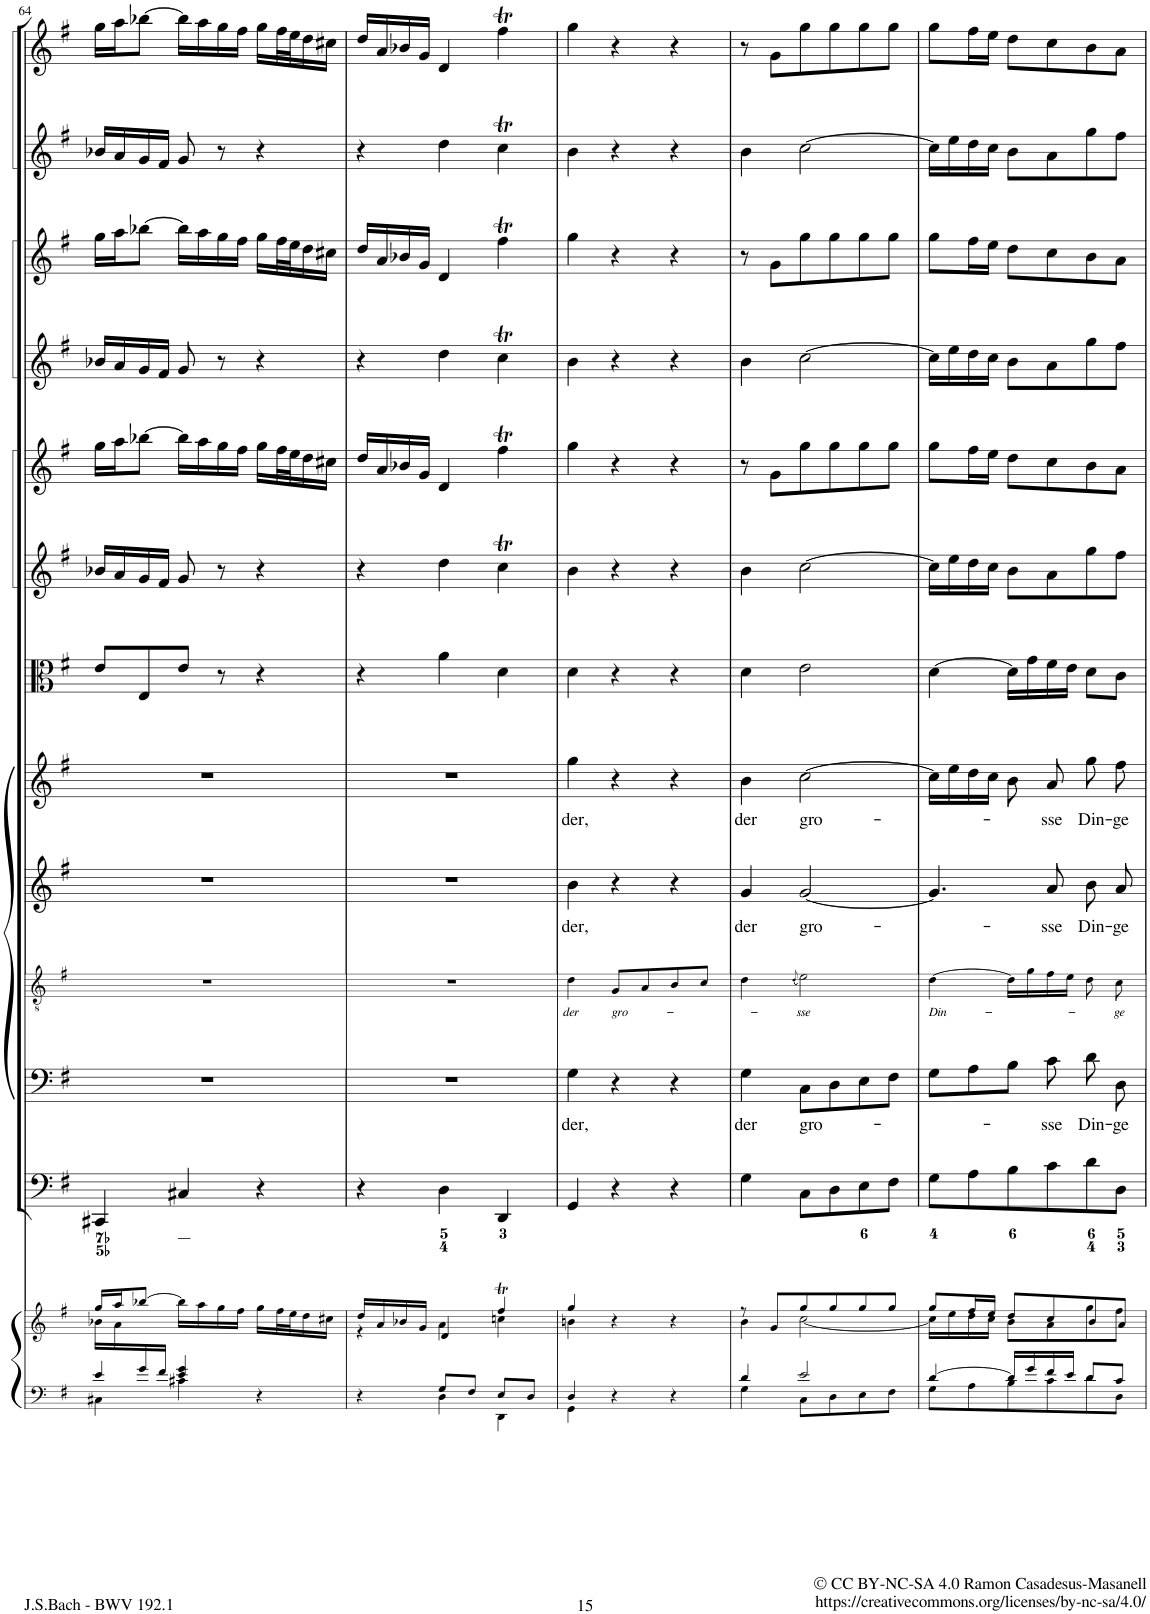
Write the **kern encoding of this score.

**kern	**kern	**kern	**kern	**text	**kern	**text	**kern	**text	**kern	**text	**kern	**kern	**kern	**kern	**kern	**kern	**kern
*part13	*part13	*part12	*part11	*part11	*part10	*part10	*part9	*part9	*part8	*part8	*part7	*part6	*part5	*part4	*part3	*part2	*part1
*staff14	*staff13	*staff12	*staff11	*staff11	*staff10	*staff10	*staff9	*staff9	*staff8	*staff8	*staff7	*staff6	*staff5	*staff4	*staff3	*staff2	*staff1
*I"Piano reduction	*	*I"Continuo	*I"Basso	*	*I"Tenore *	*	*I"Alto	*	*I"Soprano	*	*I"Viola	*I"Violino II	*I"Violino I	*I"Oboe II	*I"Oboe I	*I"Flauto traverso II	*I"Flauto traverso I
*I'Pno	*	*	*	*	*	*	*	*	*	*	*I'Vla	*I'Vln	*I'Vln	*I'Ob	*I'Ob	*	*
!!LO:PB:g=z
*clefF4	*clefG2	*clefF4	*clefF4	*	*clefGv2	*	*clefG2	*	*clefG2	*	*clefC3	*clefG2	*clefG2	*clefG2	*clefG2	*clefG2	*clefG2
*k[f#]	*k[f#]	*k[f#]	*k[f#]	*	*k[f#]	*	*k[f#]	*	*k[f#]	*	*k[f#]	*k[f#]	*k[f#]	*k[f#]	*k[f#]	*k[f#]	*k[f#]
*M3/4	*M3/4	*M3/4	*M3/4	*	*M3/4	*	*M3/4	*	*M3/4	*	*M3/4	*M3/4	*M3/4	*M3/4	*M3/4	*M3/4	*M3/4
=64	=64	=64	=64	=64	=64	=64	=64	=64	=64	=64	=64	=64	=64	=64	=64	=64	=64
*^	*^	*	*	*	*	*	*	*	*	*	*	*	*	*	*	*	*
*	*^	*	*	*	*	*	*	*	*	*	*	*	*	*	*	*	*	*	*
8ryy	4e/	4C#X\	16gg/LL	16b-X\LL	4CC#X/	2.r	.	2.r	.	2.r	.	2.r	.	8e/L	16b-X/LL	16gg\LL	16b-X/LL	16gg\LL	16b-X/LL	16gg\LL
.	.	.	16aa/J	16a\	.	.	.	.	.	.	.	.	.	.	16a/	16aa\J	16a/	16aa\J	16a/	16aa\J
16g/	.	.	[8bb-X/J	8ryy	.	.	.	.	.	.	.	.	.	8E/	16g/	[8bb-X\J	16g/	[8bb-X\J	16g/	[8bb-X\J
16f#/JJ	.	.	.	.	.	.	.	.	.	.	.	.	.	.	16f#/JJ	.	16f#/JJ	.	16f#/JJ	.
2ryy	4e/ 4g/	4c#X\	16bb-\LL]	2ryy	4C#X/	.	.	.	.	.	.	.	.	8e/J	8g/	16bb-\LL]	8g/	16bb-\LL]	8g/	16bb-\LL]
.	.	.	16aa\	.	.	.	.	.	.	.	.	.	.	.	.	16aa\	.	16aa\	.	16aa\
.	.	.	16gg\	.	.	.	.	.	.	.	.	.	.	8r	8r	16gg\	8r	16gg\	8r	16gg\
.	.	.	16ff#\JJ	.	.	.	.	.	.	.	.	.	.	.	.	16ff#\JJ	.	16ff#\JJ	.	16ff#\JJ
.	4r	4ryy	16gg\LL	.	4r	.	.	.	.	.	.	.	.	4r	4r	16gg\LL	4r	16gg\LL	4r	16gg\LL
.	.	.	32ff#\L	.	.	.	.	.	.	.	.	.	.	.	.	32ff#\L	.	32ff#\L	.	32ff#\L
.	.	.	32ee\J	.	.	.	.	.	.	.	.	.	.	.	.	32ee\J	.	32ee\J	.	32ee\J
.	.	.	16dd\	.	.	.	.	.	.	.	.	.	.	.	.	16dd\	.	16dd\	.	16dd\
.	.	.	16cc#X\JJ	.	.	.	.	.	.	.	.	.	.	.	.	16cc#X\JJ	.	16cc#X\JJ	.	16cc#X\JJ
*	*v	*v	*	*	*	*	*	*	*	*	*	*	*	*	*	*	*	*	*	*
=65	=65	=65	=65	=65	=65	=65	=65	=65	=65	=65	=65	=65	=65	=65	=65	=65	=65	=65	=65
4r	4ryy	16dd/LL	4r	4r	2.r	.	2.r	.	2.r	.	2.r	.	4r	4r	16dd/LL	4r	16dd/LL	4r	16dd/LL
.	.	16a/	.	.	.	.	.	.	.	.	.	.	.	.	16a/	.	16a/	.	16a/
.	.	16b-X/	.	.	.	.	.	.	.	.	.	.	.	.	16b-X/	.	16b-X/	.	16b-X/
.	.	16g/JJ	.	.	.	.	.	.	.	.	.	.	.	.	16g/JJ	.	16g/JJ	.	16g/JJ
8G/L	4D\	4d/	4a\	4D\	.	.	.	.	.	.	.	.	4a\	4dd\	4d/	4dd\	4d/	4dd\	4d/
8F#/J	.	.	.	.	.	.	.	.	.	.	.	.	.	.	.	.	.	.	.
8E/L	4DD\	4ff#t/	4ccn\	4DD/	.	.	.	.	.	.	.	.	4d\	4ccT\	4ff#t\	4ccT\	4ff#t\	4ccT\	4ff#t\
8D/J	.	.	.	.	.	.	.	.	.	.	.	.	.	.	.	.	.	.	.
=66	=66	=66	=66	=66	=66	=66	=66	=66	=66	=66	=66	=66	=66	=66	=66	=66	=66	=66	=66
!	!	!	!	!	!	!LO:LY:b	!	!LO:LY:b	!	!LO:LY:b	!	!LO:LY:b	!	!	!	!	!	!	!
4D/	4GG\	4gg/	4bn\	4GG/	4G\	der,	4d\	der	4b\	der,	4gg\	der,	4d\	4b\	4gg\	4b\	4gg\	4b\	4gg\
!	!	!	!	!	!	!	!	!LO:LY:b	!	!	!	!	!	!	!	!	!	!	!
4r	4ryy	4r	4ryy	4r	4r	.	8G/L	gro-	4r	.	4r	.	4r	4r	4r	4r	4r	4r	4r
.	.	.	.	.	.	.	8A/	.	.	.	.	.	.	.	.	.	.	.	.
4r	4ryy	4r	4ryy	4r	4r	.	8B/	.	4r	.	4r	.	4r	4r	4r	4r	4r	4r	4r
.	.	.	.	.	.	.	8c/J	.	.	.	.	.	.	.	.	.	.	.	.
=67	=67	=67	=67	=67	=67	=67	=67	=67	=67	=67	=67	=67	=67	=67	=67	=67	=67	=67	=67
!	!	!	!	!	!	!LO:LY:b	!	!	!	!LO:LY:b	!	!LO:LY:b	!	!	!	!	!	!	!
4d/	4G\	8r	4b\	4G\	4G\	der	4d\	.	4g/	der	4b\	der	4d\	4b\	8r	4b\	8r	4b\	8r
.	.	8g/L	.	.	.	.	.	.	.	.	.	.	.	.	8g\L	.	8g\L	.	8g\L
.	.	.	.	.	.	.	(8qd/	.	.	.	.	.	.	.	.	.	.	.	.
!	!	!	!	!	!	!LO:LY:b	!	!LO:LY:b	!	!LO:LY:b	!	!LO:LY:b	!	!	!	!	!	!	!
2e/	8C\L	8gg/	[2cc\	8C\L	8C\L	gro-	2e\)	-sse	[2g/	gro-	[2cc\	gro-	2e\	[2cc\	8gg\	[2cc\	8gg\	[2cc\	8gg\
.	8D\	8gg/	.	8D\	8D\	.	.	.	.	.	.	.	.	.	8gg\	.	8gg\	.	8gg\
.	8E\	8gg/	.	8E\	8E\	.	.	.	.	.	.	.	.	.	8gg\	.	8gg\	.	8gg\
.	8F#\J	8gg/J	.	8F#\J	8F#\J	.	.	.	.	.	.	.	.	.	8gg\J	.	8gg\J	.	8gg\J
=68	=68	=68	=68	=68	=68	=68	=68	=68	=68	=68	=68	=68	=68	=68	=68	=68	=68	=68	=68
!	!	!	!	!	!	!	!	!LO:LY:b	!	!	!	!	!	!	!	!	!	!	!
[4d/	8G\L	8gg/L	16cc\LL]	8G\L	8G\L	.	[4d\	Din-	4.g/]	.	16cc\LL]	.	[4d\	16cc\LL]	8gg\L	16cc\LL]	8gg\L	16cc\LL]	8gg\L
.	.	.	16ee\	.	.	.	.	.	.	.	16ee\	.	.	16ee\	.	16ee\	.	16ee\	.
.	8A\	16ff#/L	16dd\	8A\	8A\	.	.	.	.	.	16dd\	.	.	16dd\	16ff#\L	16dd\	16ff#\L	16dd\	16ff#\L
.	.	16ee/JJ	16cc\JJ	.	.	.	.	.	.	.	16cc\JJ	.	.	16cc\JJ	16ee\JJ	16cc\JJ	16ee\JJ	16cc\JJ	16ee\JJ
16d/LL]	8B\	8dd/L	8b\L	8B\	8B\J	.	16d\LL]	.	.	.	8b\	.	16d\LL]	8b\L	8dd\L	8b\L	8dd\L	8b\L	8dd\L
16g/	.	.	.	.	.	.	16g\	.	.	.	.	.	16g\	.	.	.	.	.	.
!	!	!	!	!	!	!LO:LY:b	!	!	!	!LO:LY:b	!	!LO:LY:b	!	!	!	!	!	!	!
16f#/	8c\	8cc/	8a\	8c\	8c\	-sse	16f#\	.	8a/	-sse	8a/	-sse	16f#\	8a\	8cc\	8a\	8cc\	8a\	8cc\
16e/JJ	.	.	.	.	.	.	16e\JJ	.	.	.	.	.	16e\JJ	.	.	.	.	.	.
!	!	!	!	!	!	!LO:LY:b	!	!	!	!LO:LY:b	!	!LO:LY:b	!	!	!	!	!	!	!
8d/L	8d\	8b/	8gg\	8d\	8d\	Din-	8d\	.	8b/L	Din-	8gg\	Din-	8d\L	8gg\	8b\	8gg\	8b\	8gg\	8b\
!	!	!	!	!	!	!LO:LY:b	!	!LO:LY:b	!	!LO:LY:b	!	!LO:LY:b	!	!	!	!	!	!	!
8c/J	8D\J	8a/J	8ff#\J	8D\J	8D\	-ge	8c\	-ge	8a/J	-ge	8ff#\	-ge	8c\J	8ff#\J	8a\J	8ff#\J	8a\J	8ff#\J	8a\J
*v	*v	*	*	*	*	*	*	*	*	*	*	*	*	*	*	*	*	*	*
*	*v	*v	*	*	*	*	*	*	*	*	*	*	*	*	*	*	*	*
=	=	=	=	=	=	=	=	=	=	=	=	=	=	=	=	=	=
*-	*-	*-	*-	*-	*-	*-	*-	*-	*-	*-	*-	*-	*-	*-	*-	*-	*-
